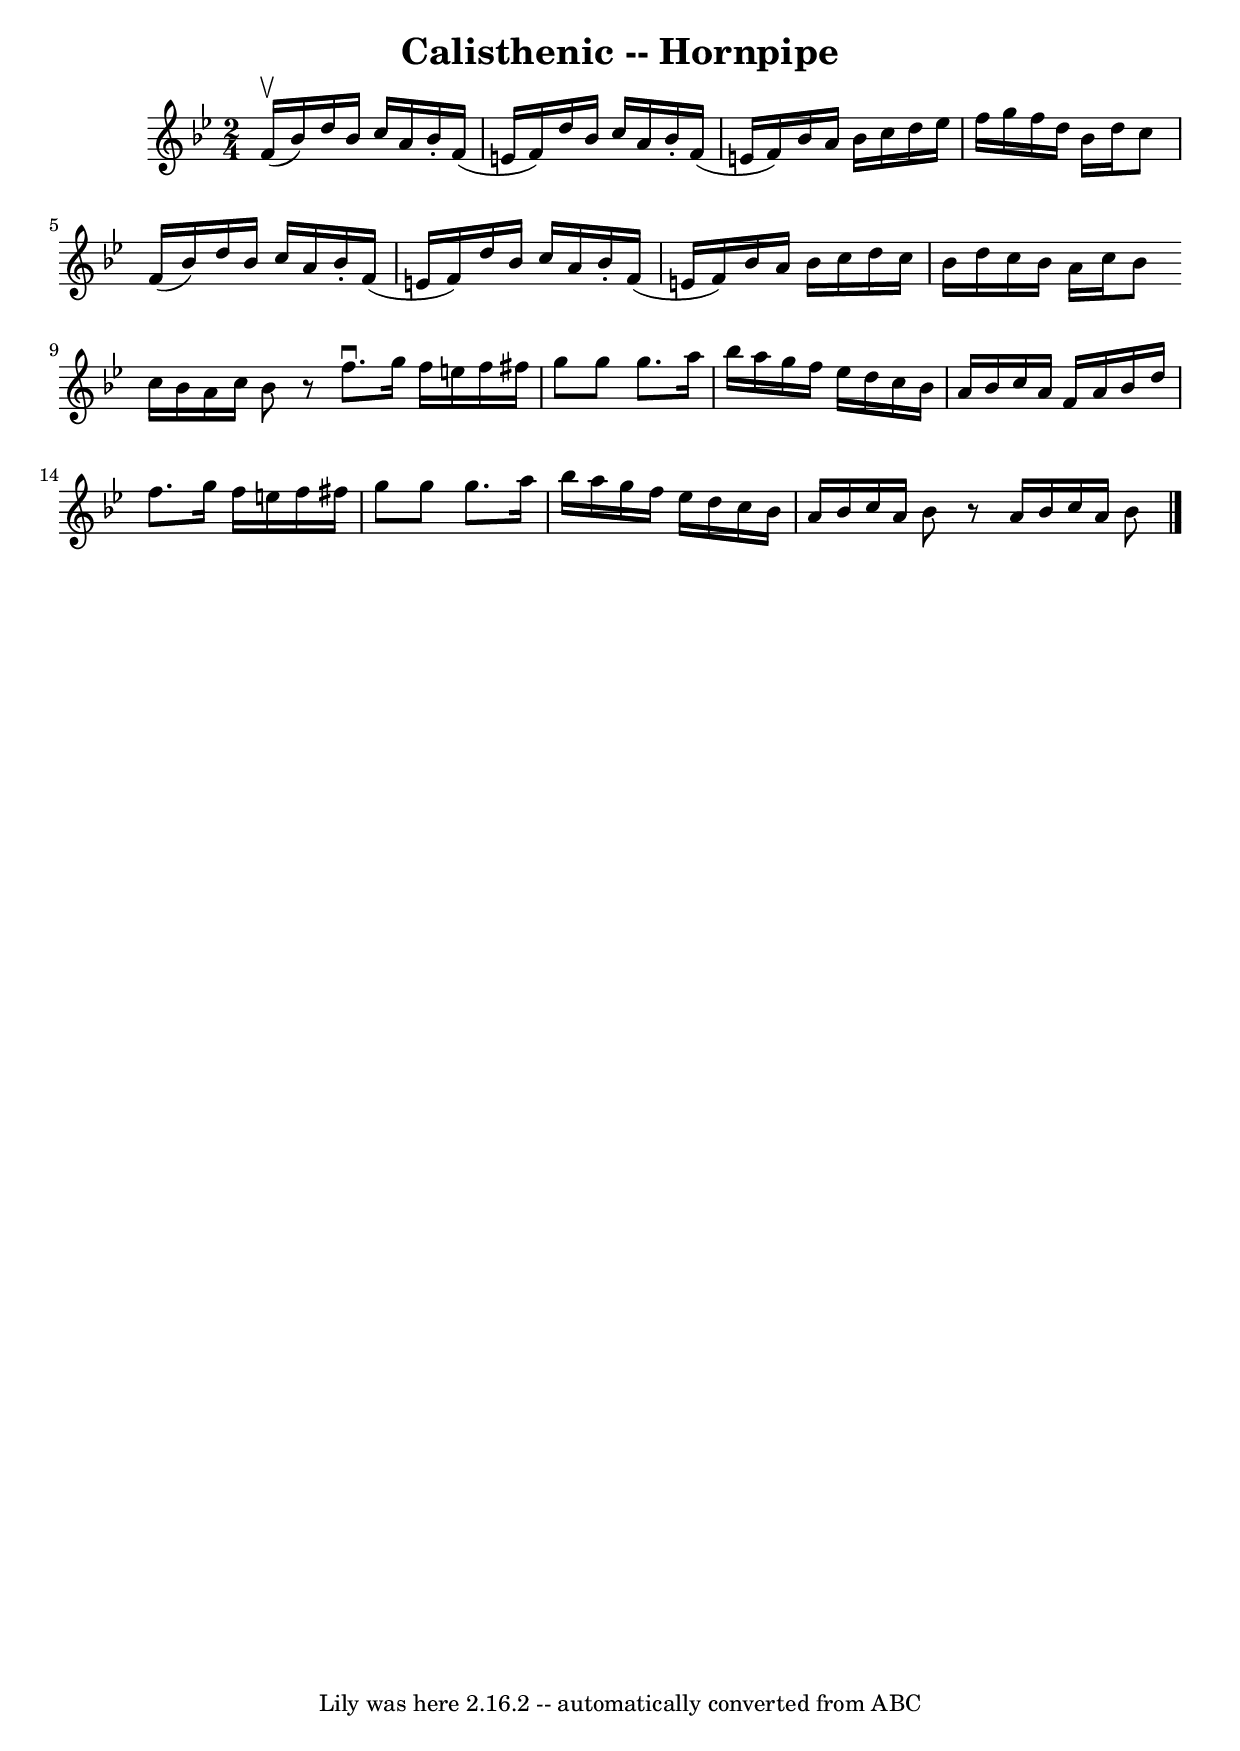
\version "2.16.2"
\include "Mammoth.ily"
\header {
	%% book = "Cole's 1000 Fiddle Tunes"
	crossRefNumber = "1"
	footnotes = ""
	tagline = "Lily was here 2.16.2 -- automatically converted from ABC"
	title = "Calisthenic -- Hornpipe"
}
voicedefault =  {


\time 2/4 
\key bes \major f'16 (^\upbow bes'16) |
 d''16    
bes'16 c''16 a'16 bes'16 -. f'16 (e'16 f'16) |
   
d''16 bes'16 c''16 a'16 bes'16 -. f'16 (e'16 f'16) 
|
 bes'16 a'16 bes'16 c''16 d''16 ees''16 f''16    
g''16  |
 f''16 d''16 bes'16 d''16 c''8 f'16 (bes'16  
-) |
 d''16 bes'16 c''16 a'16 bes'16 -. f'16 (e'16   
 f'16) |
 d''16 bes'16 c''16 a'16 bes'16 -. f'16 (
e'16 f'16) |
 bes'16 a'16 bes'16 c''16 d''16 c''16 
 bes'16 d''16  |
 c''16 bes'16 a'16 c''16 bes'8  
\bar ":|" c''16 bes'16 a'16 c''16 bes'8    r8 \bar "|."     
\bar "|:" f''8.^\downbow g''16 f''16 e''16 f''16 fis''16  
|
 g''8 g''8 g''8. a''16  |
 bes''16 a''16 g''16 
 f''16 ees''16 d''16 c''16 bes'16  |
 a'16 bes'16    
c''16 a'16 f'16 a'16 bes'16 d''16  |
 f''8. g''16   
 f''16 e''16 f''16 fis''16  |
 g''8 g''8 g''8. a''16  
|
 bes''16 a''16 g''16 f''16 ees''16 d''16 c''16    
bes'16  |
 a'16 bes'16 c''16 a'16 bes'8    r8 \bar ":|"   
a'16 bes'16 c''16 a'16 bes'8  \bar "|."   
}

\score{
    <<

	\context Staff="default"
	{
	    \voicedefault 
	}

    >>
	\layout {
	}
	\midi {}
}
